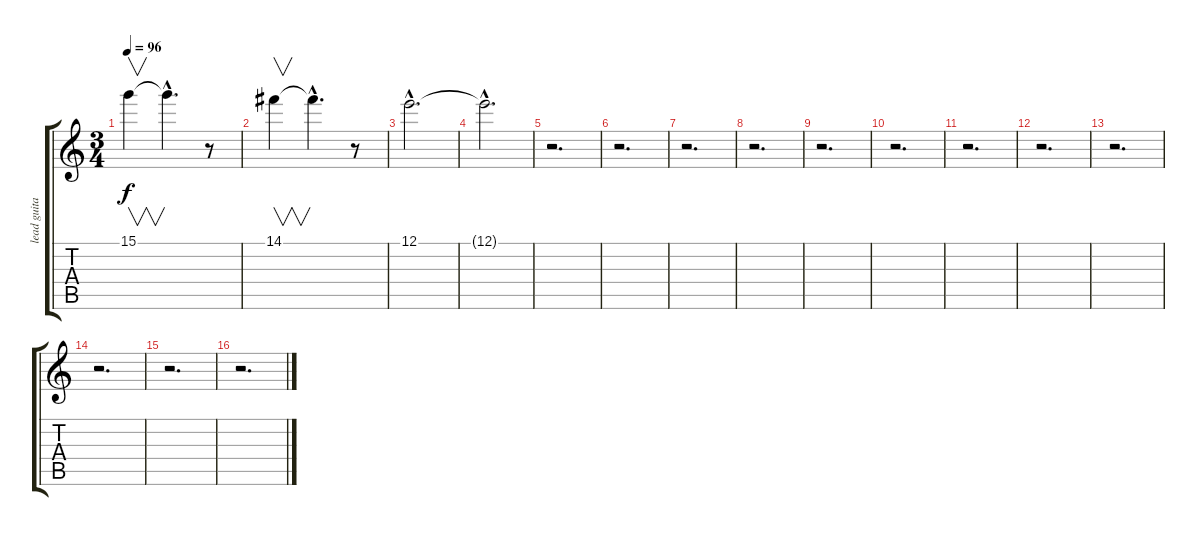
\track ("lead guitar" "lead guita") {instrument distortionguitar}
\staff {score tabs}
\tuning (E4 B3 G3 D3 A2 E2) {hide}
\ts (3 4)
\tempo 96
\clef g2
\ks c
15.1.4{v dy f} 15.1{hac t}.4{d} r.8 |
14.1.4{v} 14.1{hac t}.4{d} r.8 |
12.1{hac}.2{d} |
12.1{hac t}.2{d} |
r.2{d} |
r.2{d} |
r.2{d} |
r.2{d} |
r.2{d} |
r.2{d} |
r.2{d} |
r.2{d} |
r.2{d} |
r.2{d} |
r.2{d} |
r.2{d}
